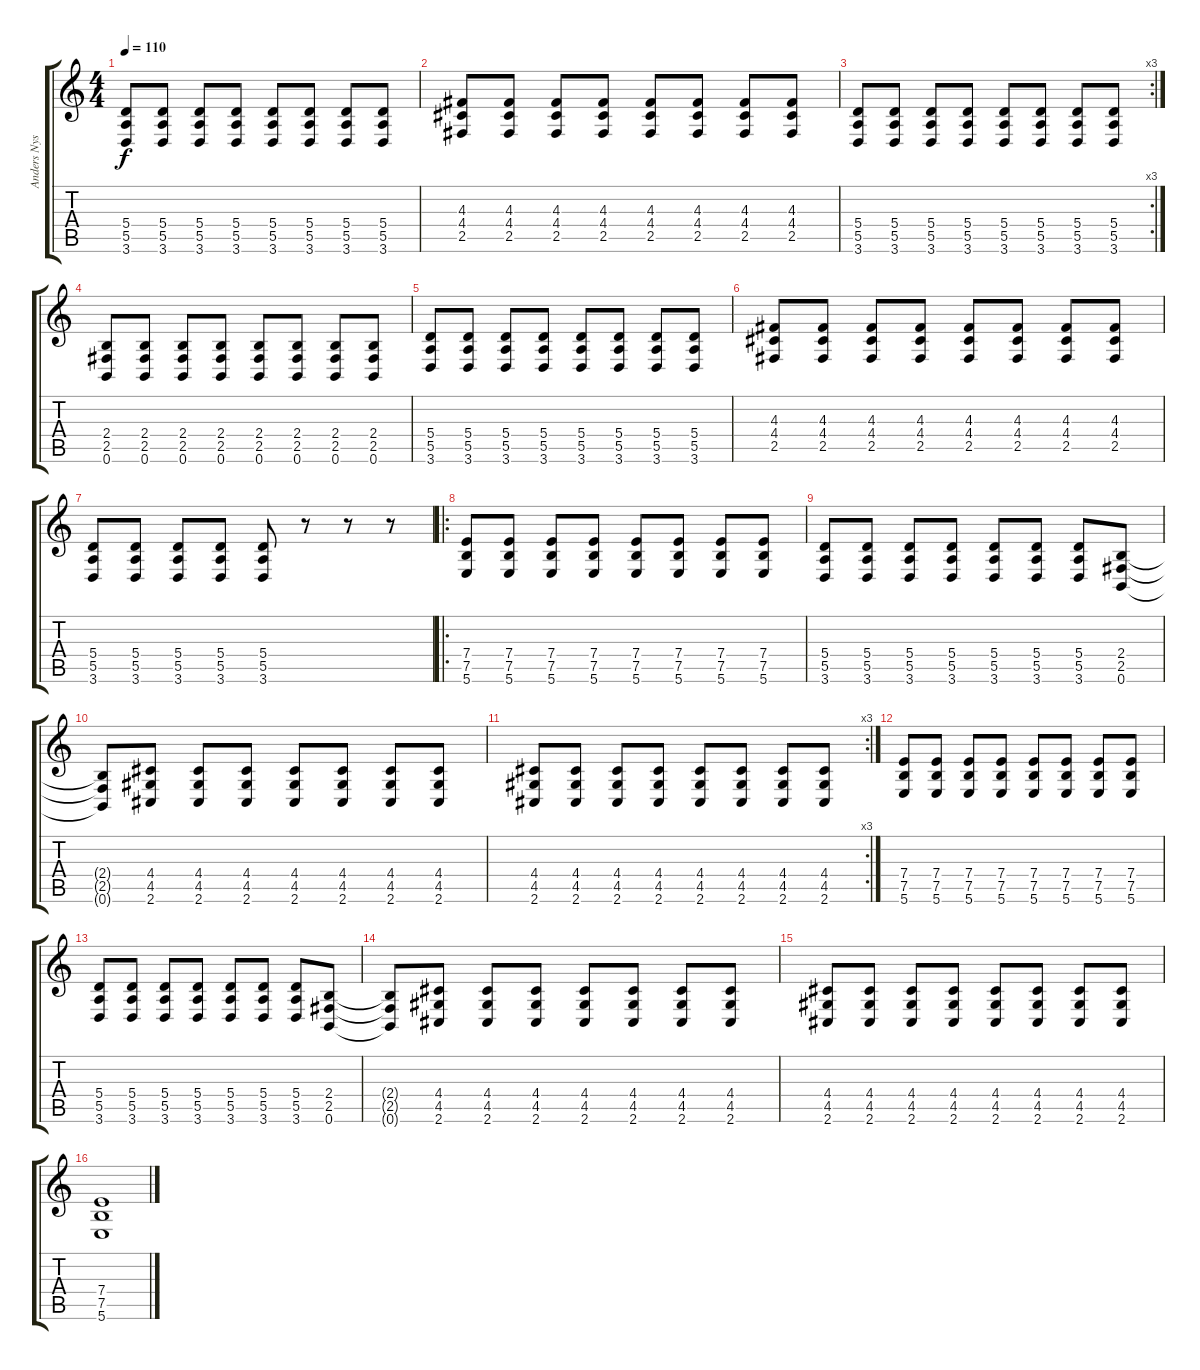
\track ("Anders Nystrom" "Anders Nys") {instrument distortionguitar}
\staff {score tabs}
\tuning (B3 Gb3 D3 A2 E2 B1) {hide}
\ts (4 4)
\tempo 110
\clef g2
\ks c
(5.4 5.5 3.6).8{dy f} (5.4 5.5 3.6).8 (5.4 5.5 3.6).8 (5.4 5.5 3.6).8 (5.4 5.5 3.6).8 (5.4 5.5 3.6).8 (5.4 5.5 3.6).8 (5.4 5.5 3.6).8 |
(4.3 4.4 2.5).8 (4.3 4.4 2.5).8 (4.3 4.4 2.5).8 (4.3 4.4 2.5).8 (4.3 4.4 2.5).8 (4.3 4.4 2.5).8 (4.3 4.4 2.5).8 (4.3 4.4 2.5).8 |
\rc 3
(5.4 5.5 3.6).8 (5.4 5.5 3.6).8 (5.4 5.5 3.6).8 (5.4 5.5 3.6).8 (5.4 5.5 3.6).8 (5.4 5.5 3.6).8 (5.4 5.5 3.6).8 (5.4 5.5 3.6).8 |
(2.4 2.5 0.6).8 (2.4 2.5 0.6).8 (2.4 2.5 0.6).8 (2.4 2.5 0.6).8 (2.4 2.5 0.6).8 (2.4 2.5 0.6).8 (2.4 2.5 0.6).8 (2.4 2.5 0.6).8 |
(5.4 5.5 3.6).8 (5.4 5.5 3.6).8 (5.4 5.5 3.6).8 (5.4 5.5 3.6).8 (5.4 5.5 3.6).8 (5.4 5.5 3.6).8 (5.4 5.5 3.6).8 (5.4 5.5 3.6).8 |
(4.3 4.4 2.5).8 (4.3 4.4 2.5).8 (4.3 4.4 2.5).8 (4.3 4.4 2.5).8 (4.3 4.4 2.5).8 (4.3 4.4 2.5).8 (4.3 4.4 2.5).8 (4.3 4.4 2.5).8 |
(5.4 5.5 3.6).8 (5.4 5.5 3.6).8 (5.4 5.5 3.6).8 (5.4 5.5 3.6).8 (5.4 5.5 3.6).8 r.8 r.8 r.8 |
\ro
(7.4 7.5 5.6).8 (7.4 7.5 5.6).8 (7.4 7.5 5.6).8 (7.4 7.5 5.6).8 (7.4 7.5 5.6).8 (7.4 7.5 5.6).8 (7.4 7.5 5.6).8 (7.4 7.5 5.6).8 |
(5.4 5.5 3.6).8 (5.4 5.5 3.6).8 (5.4 5.5 3.6).8 (5.4 5.5 3.6).8 (5.4 5.5 3.6).8 (5.4 5.5 3.6).8 (5.4 5.5 3.6).8 (2.4 2.5 0.6).8 |
(2.4{t} 2.5{t} 0.6{t}).8 (4.4 4.5 2.6).8 (4.4 4.5 2.6).8 (4.4 4.5 2.6).8 (4.4 4.5 2.6).8 (4.4 4.5 2.6).8 (4.4 4.5 2.6).8 (4.4 4.5 2.6).8 |
\rc 3
(4.4 4.5 2.6).8 (4.4 4.5 2.6).8 (4.4 4.5 2.6).8 (4.4 4.5 2.6).8 (4.4 4.5 2.6).8 (4.4 4.5 2.6).8 (4.4 4.5 2.6).8 (4.4 4.5 2.6).8 |
(7.4 7.5 5.6).8 (7.4 7.5 5.6).8 (7.4 7.5 5.6).8 (7.4 7.5 5.6).8 (7.4 7.5 5.6).8 (7.4 7.5 5.6).8 (7.4 7.5 5.6).8 (7.4 7.5 5.6).8 |
(5.4 5.5 3.6).8 (5.4 5.5 3.6).8 (5.4 5.5 3.6).8 (5.4 5.5 3.6).8 (5.4 5.5 3.6).8 (5.4 5.5 3.6).8 (5.4 5.5 3.6).8 (2.4 2.5 0.6).8 |
(2.4{t} 2.5{t} 0.6{t}).8 (4.4 4.5 2.6).8 (4.4 4.5 2.6).8 (4.4 4.5 2.6).8 (4.4 4.5 2.6).8 (4.4 4.5 2.6).8 (4.4 4.5 2.6).8 (4.4 4.5 2.6).8 |
(4.4 4.5 2.6).8 (4.4 4.5 2.6).8 (4.4 4.5 2.6).8 (4.4 4.5 2.6).8 (4.4 4.5 2.6).8 (4.4 4.5 2.6).8 (4.4 4.5 2.6).8 (4.4 4.5 2.6).8 |
(7.4 7.5 5.6).1
